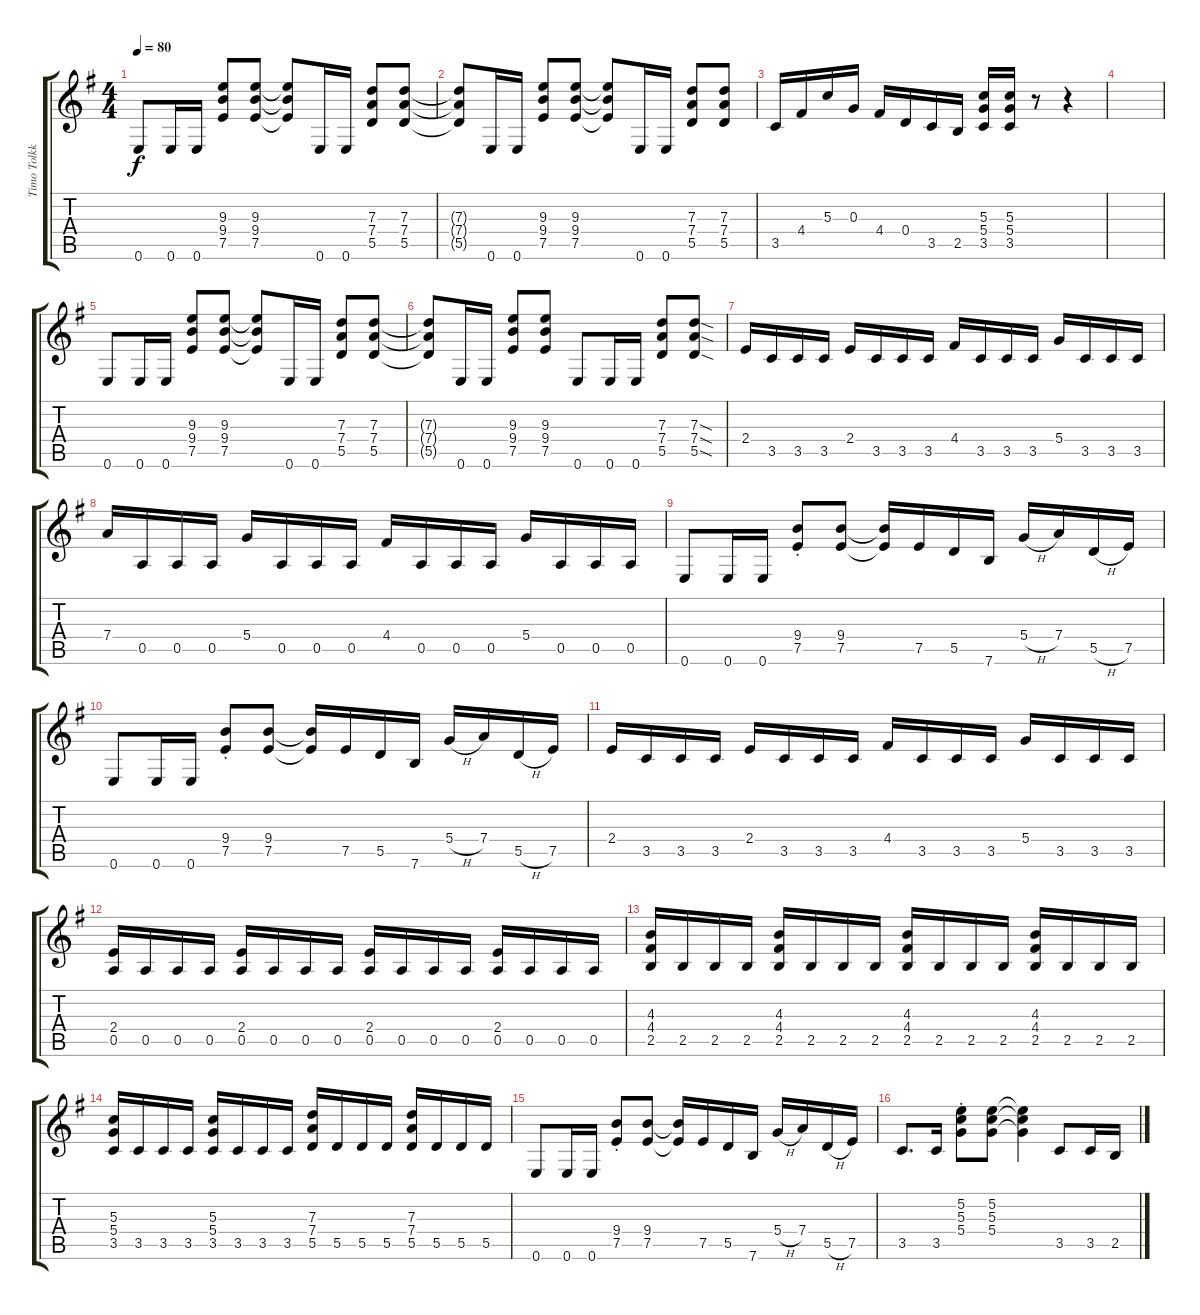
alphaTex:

\track ("Timo Tolkki I" "Timo Tolkk") {instrument distortionguitar}
\staff {score tabs}
\tuning (E4 B3 G3 D3 A2 E2) {hide}
\ts (4 4)
\tempo 80
\clef g2
\ks g
0.6.8{dy f} 0.6.16 0.6.16 (9.3 9.4 7.5).8 (9.3 9.4 7.5).8 (9.3{t} 9.4{t} 7.5{t}).8 0.6.16 0.6.16 (7.3 7.4 5.5).8 (7.3 7.4 5.5).8 |
(7.3{t} 7.4{t} 5.5{t}).8 0.6.16 0.6.16 (9.3 9.4 7.5).8 (9.3 9.4 7.5).8 (9.3{t} 9.4{t} 7.5{t}).8 0.6.16 0.6.16 (7.3 7.4 5.5).8 (7.3 7.4 5.5).8 |
3.5.16 4.4.16 5.3.16 0.3.16 4.4.16 0.4.16 3.5.16 2.5.16 (5.3 5.4 3.5).16 (5.3 5.4 3.5).16 r.8 r.4 |
|
0.6.8 0.6.16 0.6.16 (9.3 9.4 7.5).8 (9.3 9.4 7.5).8 (9.3{t} 9.4{t} 7.5{t}).8 0.6.16 0.6.16 (7.3 7.4 5.5).8 (7.3 7.4 5.5).8 |
(7.3{t} 7.4{t} 5.5{t}).8 0.6.16 0.6.16 (9.3 9.4 7.5).8 (9.3 9.4 7.5).8 0.6.8 0.6.16 0.6.16 (7.3 7.4 5.5).8 (7.3{sod} 7.4{sod} 5.5{sod}).8 |
2.4.16 3.5.16 3.5.16 3.5.16 2.4.16 3.5.16 3.5.16 3.5.16 4.4.16 3.5.16 3.5.16 3.5.16 5.4.16 3.5.16 3.5.16 3.5.16 |
7.4.16 0.5.16 0.5.16 0.5.16 5.4.16 0.5.16 0.5.16 0.5.16 4.4.16 0.5.16 0.5.16 0.5.16 5.4.16 0.5.16 0.5.16 0.5.16 |
0.6.8 0.6.16 0.6.16 (9.4{st} 7.5{st}).8 (9.4 7.5).8 (9.4{t} 7.5{t}).16 7.5.16 5.5.16 7.6.16 5.4{h}.16 7.4.16 5.5{h}.16 7.5.16 |
0.6.8 0.6.16 0.6.16 (9.4{st} 7.5{st}).8 (9.4 7.5).8 (9.4{t} 7.5{t}).16 7.5.16 5.5.16 7.6.16 5.4{h}.16 7.4.16 5.5{h}.16 7.5.16 |
2.4.16 3.5.16 3.5.16 3.5.16 2.4.16 3.5.16 3.5.16 3.5.16 4.4.16 3.5.16 3.5.16 3.5.16 5.4.16 3.5.16 3.5.16 3.5.16 |
(2.4 0.5).16 0.5.16 0.5.16 0.5.16 (2.4 0.5).16 0.5.16 0.5.16 0.5.16 (2.4 0.5).16 0.5.16 0.5.16 0.5.16 (2.4 0.5).16 0.5.16 0.5.16 0.5.16 |
(4.3 4.4 2.5).16 2.5.16 2.5.16 2.5.16 (4.3 4.4 2.5).16 2.5.16 2.5.16 2.5.16 (4.3 4.4 2.5).16 2.5.16 2.5.16 2.5.16 (4.3 4.4 2.5).16 2.5.16 2.5.16 2.5.16 |
(5.3 5.4 3.5).16 3.5.16 3.5.16 3.5.16 (5.3 5.4 3.5).16 3.5.16 3.5.16 3.5.16 (7.3 7.4 5.5).16 5.5.16 5.5.16 5.5.16 (7.3 7.4 5.5).16 5.5.16 5.5.16 5.5.16 |
0.6.8 0.6.16 0.6.16 (9.4{st} 7.5{st}).8 (9.4 7.5).8 (9.4{t} 7.5{t}).16 7.5.16 5.5.16 7.6.16 5.4{h}.16 7.4.16 5.5{h}.16 7.5.16 |
3.5.8{d} 3.5.16 (5.2{st} 5.3{st} 5.4{st}).8 (5.2 5.3 5.4).8 (5.2{t} 5.3{t} 5.4{t}).4 3.5.8 3.5.16 2.5.16
